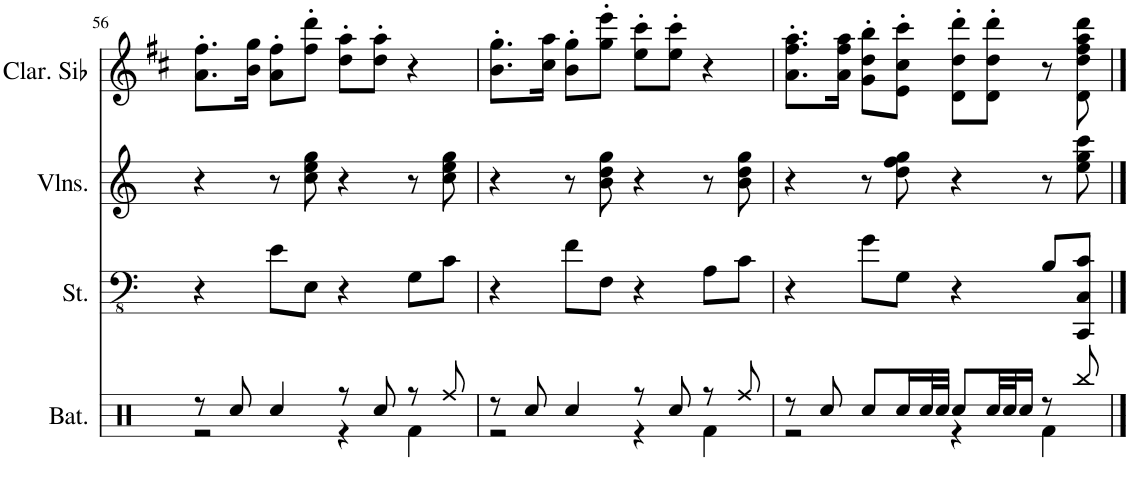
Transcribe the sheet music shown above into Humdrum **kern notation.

**kern	**kern	**kern	**kern
*part4	*part3	*part2	*part1
*staff4	*staff3	*staff2	*staff1
*I"Batterie	*I"Cordes	*I"Violons	*I"Clarinette en Sib
*I'Bat.	*	*I'Vlns.	*I'Clar. Sib
!!LO:PB:g=z
*clefX	*clefFv4	*clefG2	*clefG2
*	*	*	*Trd1c2
*k[]	*k[]	*k[]	*k[f#c#]
*M4/4	*M4/4	*M4/4	*M4/4
=56	=56	=56	=56
*^	*	*	*
8r	2r	4r	4r	8.a\' 8.ff#\'L
8Rcc/	.	.	.	.
.	.	.	.	16b\ 16gg\Jk
4Rcc/	.	8E\L	8r	8a\' 8ff#\'L
.	.	8EE\J	8cc\ 8ee\ 8gg\	8ff#\' 8ddd\'J
8r	4r	4r	4r	8dd\' 8aa\'L
8Rcc/	.	.	.	8dd\' 8aa\'J
8r	4Rf\	8GG\L	8r	4r
8Rff/	.	8C\J	8cc\ 8ee\ 8gg\	.
=57	=57	=57	=57	=57
8r	2r	4r	4r	8.b\' 8.gg\'L
8Rcc/	.	.	.	.
.	.	.	.	16cc#\ 16aa\Jk
4Rcc/	.	8F\L	8r	8b\' 8gg\'L
.	.	8FF\J	8b\ 8dd\ 8gg\	8gg\' 8eee\'J
8r	4r	4r	4r	8ee\' 8ccc#\'L
8Rcc/	.	.	.	8ee\' 8ccc#\'J
8r	4Rf\	8AA\L	8r	4r
8Rff/	.	8C\J	8b\ 8dd\ 8gg\	.
=58	=58	=58	=58	=58
8r	2r	4r	4r	8.a\' 8.ff#\' 8.aa\'L
8Rcc/	.	.	.	.
.	.	.	.	16a\ 16ff#\ 16aa\Jk
8Rcc/L	.	8G\L	8r	8g\' 8dd\' 8bb\'L
16Rcc/L	.	8GG\J	8dd\ 8ff\ 8gg\	8e\' 8cc#\' 8ccc#\'J
32Rcc/L	.	.	.	.
32Rcc/JJJ	.	.	.	.
8Rcc/L	4r	4r	4r	8d\' 8dd\' 8ddd\'L
32Rcc/LL	.	.	.	8d\' 8dd\' 8ddd\'J
32Rcc/J	.	.	.	.
16Rcc/JJ	.	.	.	.
8r	4Rf\	8BB/L	8r	8r
8Rbb/	.	8CCC/ 8CC/ 8C/J	8ee\ 8gg\ 8ccc\	8d\ 8dd\ 8ff#\ 8aa\ 8ddd\
*v	*v	*	*	*
==	==	==	==
*-	*-	*-	*-
